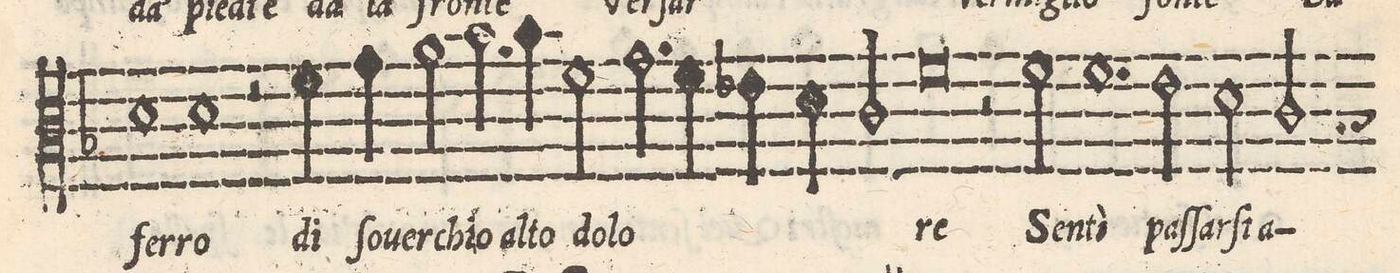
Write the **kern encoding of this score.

**kern	**text
*I"ALTO	*
*clefC3	*
*k[b-]	*
*met(C|)	*
*M2/1	*
1d	fer-
=36-	=36-
1d	-ro
2r	.
4fny\	di
4g\	ſo-
=37-	=37-
2a\	-uer-
2.b-\	-chio_al-
4b-\	-to
2f\	do-
=38-	=38-
2.g\	-lo-
4f\	.
4e-X\	.
4d\	.
2c/	.
=39-	=39-
0f	-re
=40-	=40-
2r	.
2f\	Sen-
1.f	-ti
=41-	=41-
2eny\	paſ-
2d\	-ſar-
2c/	-ſi a
=42-	=42-
*-	*-
